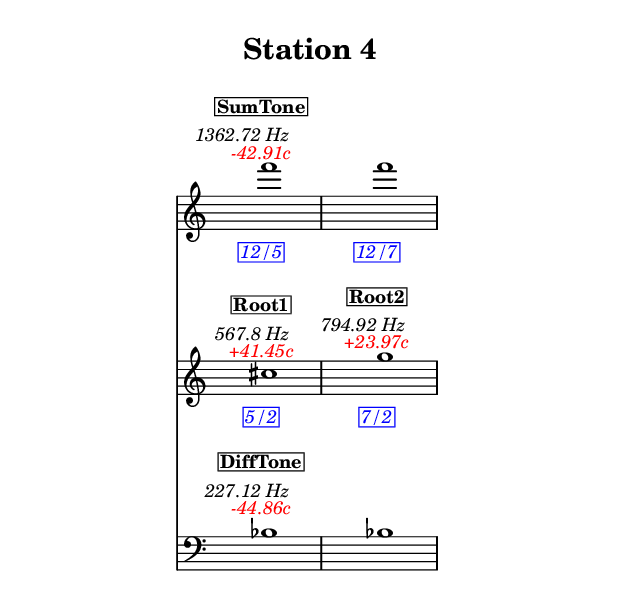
\version "2.20.0"
\language "english"

#(set-default-paper-size "a6" 'portrait)
#(set-global-staff-size 16)

\header {
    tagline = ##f
    title = \markup {
        \pad-around
            #3
            "Station 4"
        }
}

\layout {
    indent = #25
}

\paper {
    systems-per-page = 1
}

\score {
    \new Score
    <<
        \new Staff
        \with
        {
            \remove Time_signature_engraver
        }
        {
            \clef "treble"
            f'''1
            - \tweak color #red
            ^ \markup {
                \halign
                    #0
                    \italic
                        {
                            -42.91c
                        }
                }
            ^ \markup {
                \halign
                    #1
                    \italic
                        {
                            1362.72
                            Hz
                        }
                }
            ^ \markup {
                \pad-around
                    #1
                    \box
                        \vcenter
                            \halign
                                #0
                                \bold
                                    {
                                        SumTone
                                    }
                }
            - \tweak color #blue
            _ \markup {
                \pad-around
                    #1
                    \box
                        \halign
                            #0
                            \italic
                                {
                                    12/5
                                }
                }
            \override Score.NonMusicalPaperColumn.padding = #5
            \clef "treble"
            f'''1
            - \tweak color #blue
            _ \markup {
                \pad-around
                    #1
                    \box
                        \halign
                            #0
                            \italic
                                {
                                    12/7
                                }
                }
        }
        \new Staff
        \with
        {
            \remove Time_signature_engraver
        }
        {
            \clef "treble"
            cs''1
            - \tweak color #red
            ^ \markup {
                \halign
                    #0
                    \italic
                        {
                            +41.45c
                        }
                }
            ^ \markup {
                \halign
                    #1
                    \italic
                        {
                            567.8
                            Hz
                        }
                }
            ^ \markup {
                \pad-around
                    #1
                    \box
                        \vcenter
                            \halign
                                #0
                                \bold
                                    {
                                        Root1
                                    }
                }
            - \tweak color #blue
            _ \markup {
                \pad-around
                    #1
                    \box
                        \halign
                            #0
                            \italic
                                {
                                    5/2
                                }
                }
            \clef "treble"
            g''1
            - \tweak color #red
            ^ \markup {
                \halign
                    #0
                    \italic
                        {
                            +23.97c
                        }
                }
            ^ \markup {
                \halign
                    #1
                    \italic
                        {
                            794.92
                            Hz
                        }
                }
            ^ \markup {
                \pad-around
                    #1
                    \box
                        \vcenter
                            \halign
                                #0
                                \bold
                                    {
                                        Root2
                                    }
                }
            - \tweak color #blue
            _ \markup {
                \pad-around
                    #1
                    \box
                        \halign
                            #0
                            \italic
                                {
                                    7/2
                                }
                }
        }
        \new Staff
        \with
        {
            \remove Time_signature_engraver
        }
        {
            \clef "bass"
            bf1
            - \tweak color #red
            ^ \markup {
                \halign
                    #0
                    \italic
                        {
                            -44.86c
                        }
                }
            ^ \markup {
                \halign
                    #1
                    \italic
                        {
                            227.12
                            Hz
                        }
                }
            ^ \markup {
                \pad-around
                    #1
                    \box
                        \vcenter
                            \halign
                                #0
                                \bold
                                    {
                                        DiffTone
                                    }
                }
            \clef "bass"
            bf1
        }
    >>
}